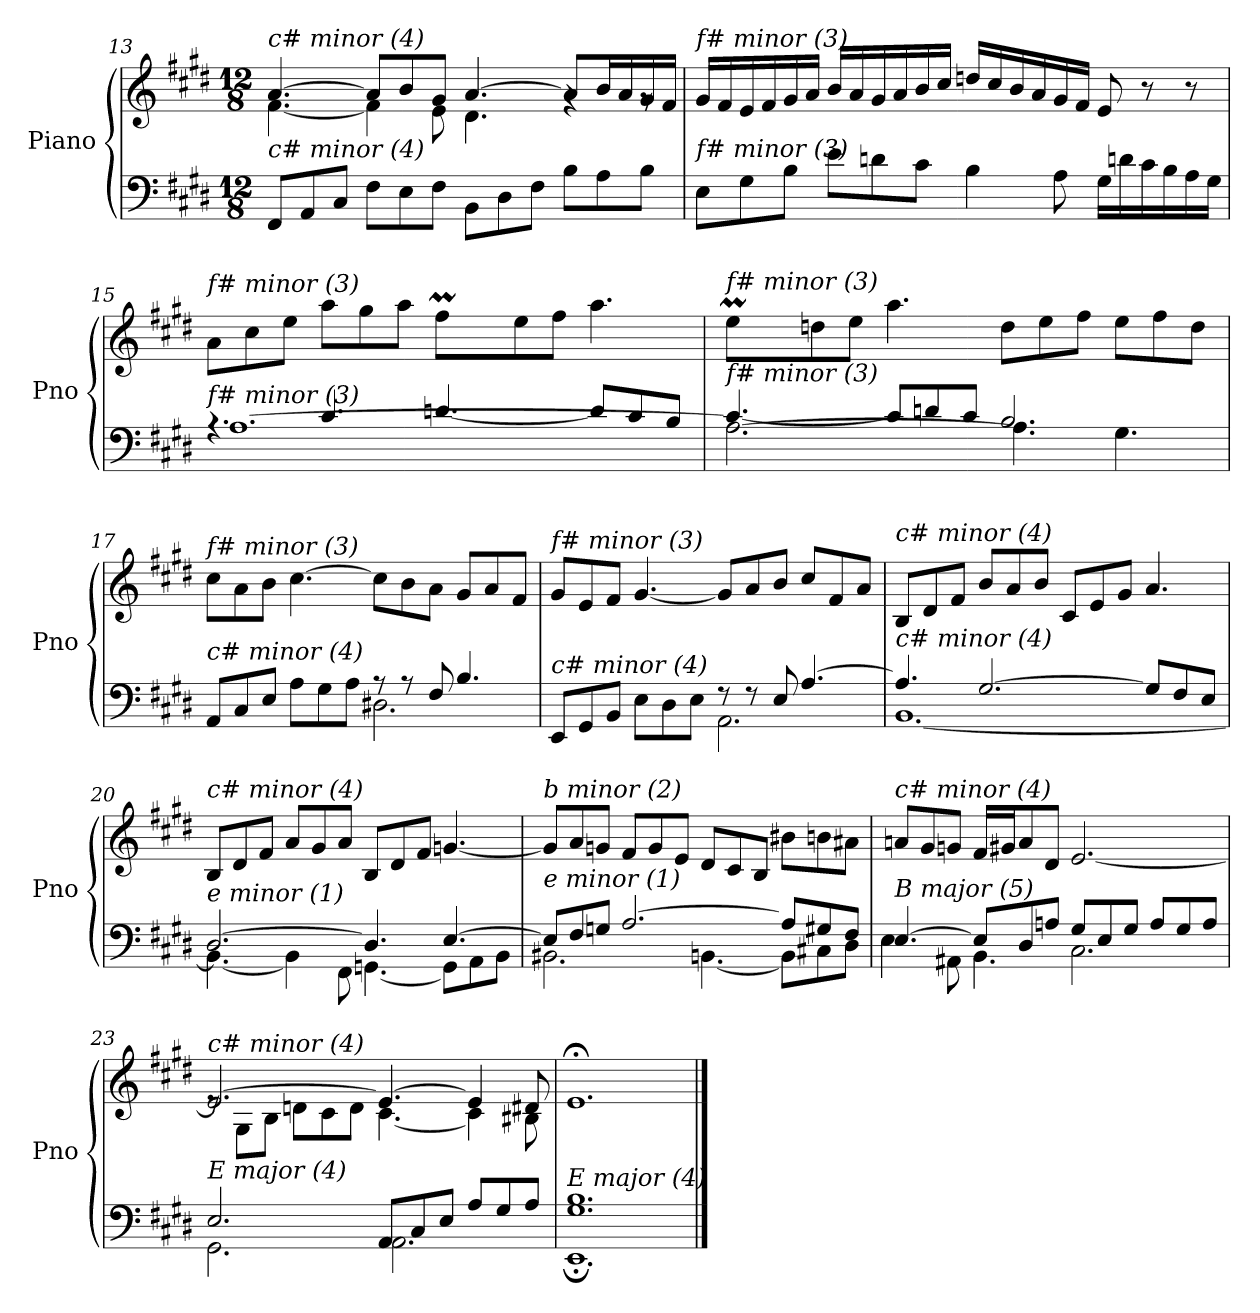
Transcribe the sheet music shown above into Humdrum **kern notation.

**kern	**kern
*part1	*part1
*staff2	*staff1
*I"Piano	*
*I'Pno	*
!!LO:LB:g=z
*clefF4	*clefG2
*k[f#c#g#d#]	*k[f#c#g#d#]
*M12/8	*M12/8
=13	=13
*	*^
!	!LO:TX:i:t=c# minor (4)	!
!LO:TX:i:t=c# minor (4)	!	!
8FF#/L	[4.a/	[4.f#\
8AA/	.	.
8C#/J	.	.
8F#\L	8a/L]	4f#\]
8E\	8b/	.
8F#\J	8g#/J	8e\
8BB\L	[4.a/	4.d#\
8D#\	.	.
8F#\J	.	.
8B\L	8a/L]	4rg
8A\	16b/L	.
.	16a/	.
8B\J	16g#/	8rg
.	16f#/JJ	.
*	*v	*v
=14	=14
!	!LO:TX:i:t=f# minor (3)
!LO:TX:i:t=f# minor (3)	!
8E\L	16g#/LL
.	16f#/
8G#\	16e/
.	16f#/
8B\J	16g#/
.	16a/JJ
8e\L	16b/LL
.	16a/
8dn\	16g#/
.	16a/
8c#\J	16b/
.	16cc#/JJ
4B\	16ddn/LL
.	16cc#/
.	16b/
.	16a/
8A\	16g#/
.	16f#/JJ
16G#\LL	8e/
16dn\	.
16c#\	8r
16B\	.
16A\	8r
16G#\JJ	.
!!LO:LB:g=z
=15	=15
*^	*^
*	*^	*	*
!	!	!	!LO:TX:i:t=f# minor (3)	!
!LO:TX:i:t=f# minor (3)	!	!	!	!
2.ryy	4.rA	[1.A	8a\L	2.ryy
.	.	.	8cc#\	.
.	.	.	8ee\J	.
.	4.c#/	.	8aa\L	.
.	.	.	8gg#\	.
.	.	.	8aa\J	.
*	*	*	*	*Xtuplet
8ryy	[4.dn/	.	8ff#M\L	40gg#yy
.	.	.	.	40ff#yy
.	.	.	.	40gg#yy
.	.	.	.	20ff#yy
2ryy	.	.	8ee\	2ryy
.	.	.	8ff#\J	.
.	8d/L]	.	4.aa\	.
.	8c#/	.	.	.
8ryy	8B/J	.	.	8ryy
!!LO:LB:g=z	!!
=16	=16	=16	=16	=16
!	!	!	!LO:TX:i:t=f# minor (3)	!
!LO:TX:i:t=f# minor (3)	!	!	!	!
8ryy	[4.c#/	2.A\_	8eeM\L	40ff#yy
.	.	.	.	40eeyy
.	.	.	.	40ff#yy
.	.	.	.	20eeyy
1ryy	.	.	8ddn\	1ryy
.	.	.	8ee\J	.
.	8c#/L]	.	4.aa\	.
.	8dn/	.	.	.
.	8c#/J	.	.	.
.	2.B/	4.A\]	8dd\L	.
.	.	.	8ee\	.
.	.	.	8ff#\J	.
4.ryy	.	4.G#\	8ee\L	4.ryy
.	.	.	8ff#\	.
.	.	.	8dd\J	.
*	*v	*v	*	*
=17	=17	=17	=17
!	!	!LO:TX:i:t=f# minor (3)	!
!LO:TX:i:t=c# minor (4)	!	!	!
8AA/L	2.ryy	8cc#\L	2.ryy
8C#/	.	8a\	.
8E/J	.	8b\J	.
8A\L	.	[4.cc#\	.
8G#\	.	.	.
8A\J	.	.	.
8r	2.D#X\	8cc#\L]	2.ryy
8r	.	8b\	.
8F#/	.	8a\J	.
4.B/	.	8g#/L	.
.	.	8a/	.
.	.	8f#/J	.
=18	=18	=18	=18
!	!	!LO:TX:i:t=f# minor (3)	!
!LO:TX:i:t=c# minor (4)	!	!	!
8EE/L	2.ryy	8g#/L	2.ryy
8GG#/	.	8e/	.
8BB/J	.	8f#/J	.
8E\L	.	[4.g#/	.
8D#\	.	.	.
8E\J	.	.	.
8r	2.AA\	8g#/L]	2.ryy
8r	.	8a/	.
8E/	.	8b/J	.
[4.A/	.	8cc#/L	.
.	.	8f#/	.
.	.	8a/J	.
*	*	*v	*v
!!LO:LB:g=z
=19	=19	=19
!	!	!LO:TX:i:t=c# minor (4)
!LO:TX:i:t=c# minor (4)	!	!
4.A/]	[1.BB	8B/L
.	.	8d#/
.	.	8f#/J
[2.G#/	.	8b/L
.	.	8a/
.	.	8b/J
.	.	8c#/L
.	.	8e/
.	.	8g#/J
8G#/L]	.	4.a/
8F#/	.	.
8E/J	.	.
=20	=20	=20
!	!	!LO:TX:i:t=c# minor (4)
!LO:TX:i:t=e minor (1)	!	!
[2.D#/	4.BB\_	8B/L
.	.	8d#/
.	.	8f#/J
.	4BB\]	8a/L
.	.	8g#/
.	8FF#\	8a/J
4.D#/]	[4.GGn\	8B/L
.	.	8d#/
.	.	8f#/J
[4.E/	8GG\L]	[4.gn/
.	8AA\	.
.	8BB\J	.
=21	=21	=21
!	!	!LO:TX:i:t=b minor (2)
!LO:TX:i:t=e minor (1)	!	!
8E/L]	2.BB#Xi\	8g/L]
8F#/	.	8a/
8Gn/J	.	8gn/J
[2.A/	.	8f#/L
.	.	8g/
.	.	8e/J
.	[4.BB\	8d#/L
.	.	8c#/
.	.	8B/J
8A/L]	8BB\L]	8b#Xi\L
8G#X/	8C#X\	8b\
8F#/J	8D#\J	8a#X\J
!!LO:LB:g=z
=22	=22	=22
!	!	!LO:TX:i:t=c# minor (4)
!LO:TX:i:t=B major (5)	!	!
[4.E/	4E\	8an/L
.	.	8g#/
.	8AA#X\	8gn/J
8E/L]	4.BB\	16f#/LL
.	.	16g#X/J
8D#/	.	8a/
8An/J	.	8d#/J
8G#/L	2.C#\	[2.e/
8E/	.	.
8G#/J	.	.
8A/L	.	.
8G#/	.	.
8A/J	.	.
=23	=23	=23
*	*	*^
!	!	!LO:TX:i:t=c# minor (4)	!
!LO:TX:i:t=E major (4)	!	!	!
2.E/	2.GG#\	2.e/_	8re
.	.	.	8G#\L
.	.	.	8B\J
.	.	.	8dn\L
.	.	.	8c#\
.	.	.	8d\J
8AA/L	2.AA\	4.e/_	[4.c#\
8C#/	.	.	.
8E/J	.	.	.
8A/L	.	4e/]	4c#\]
8G#/	.	.	.
8A/J	.	8d#X/	8B#Xi\
=24	=24	=24	=24
!	!	!LO:TX:i:t=c# minor (4)	!
!LO:TX:i:t=E major (4)	!	!	!
*	*	*v	*v
1.G# 1.B	1.EE;	1.e;<
*v	*v	*
==	==
*-	*-
